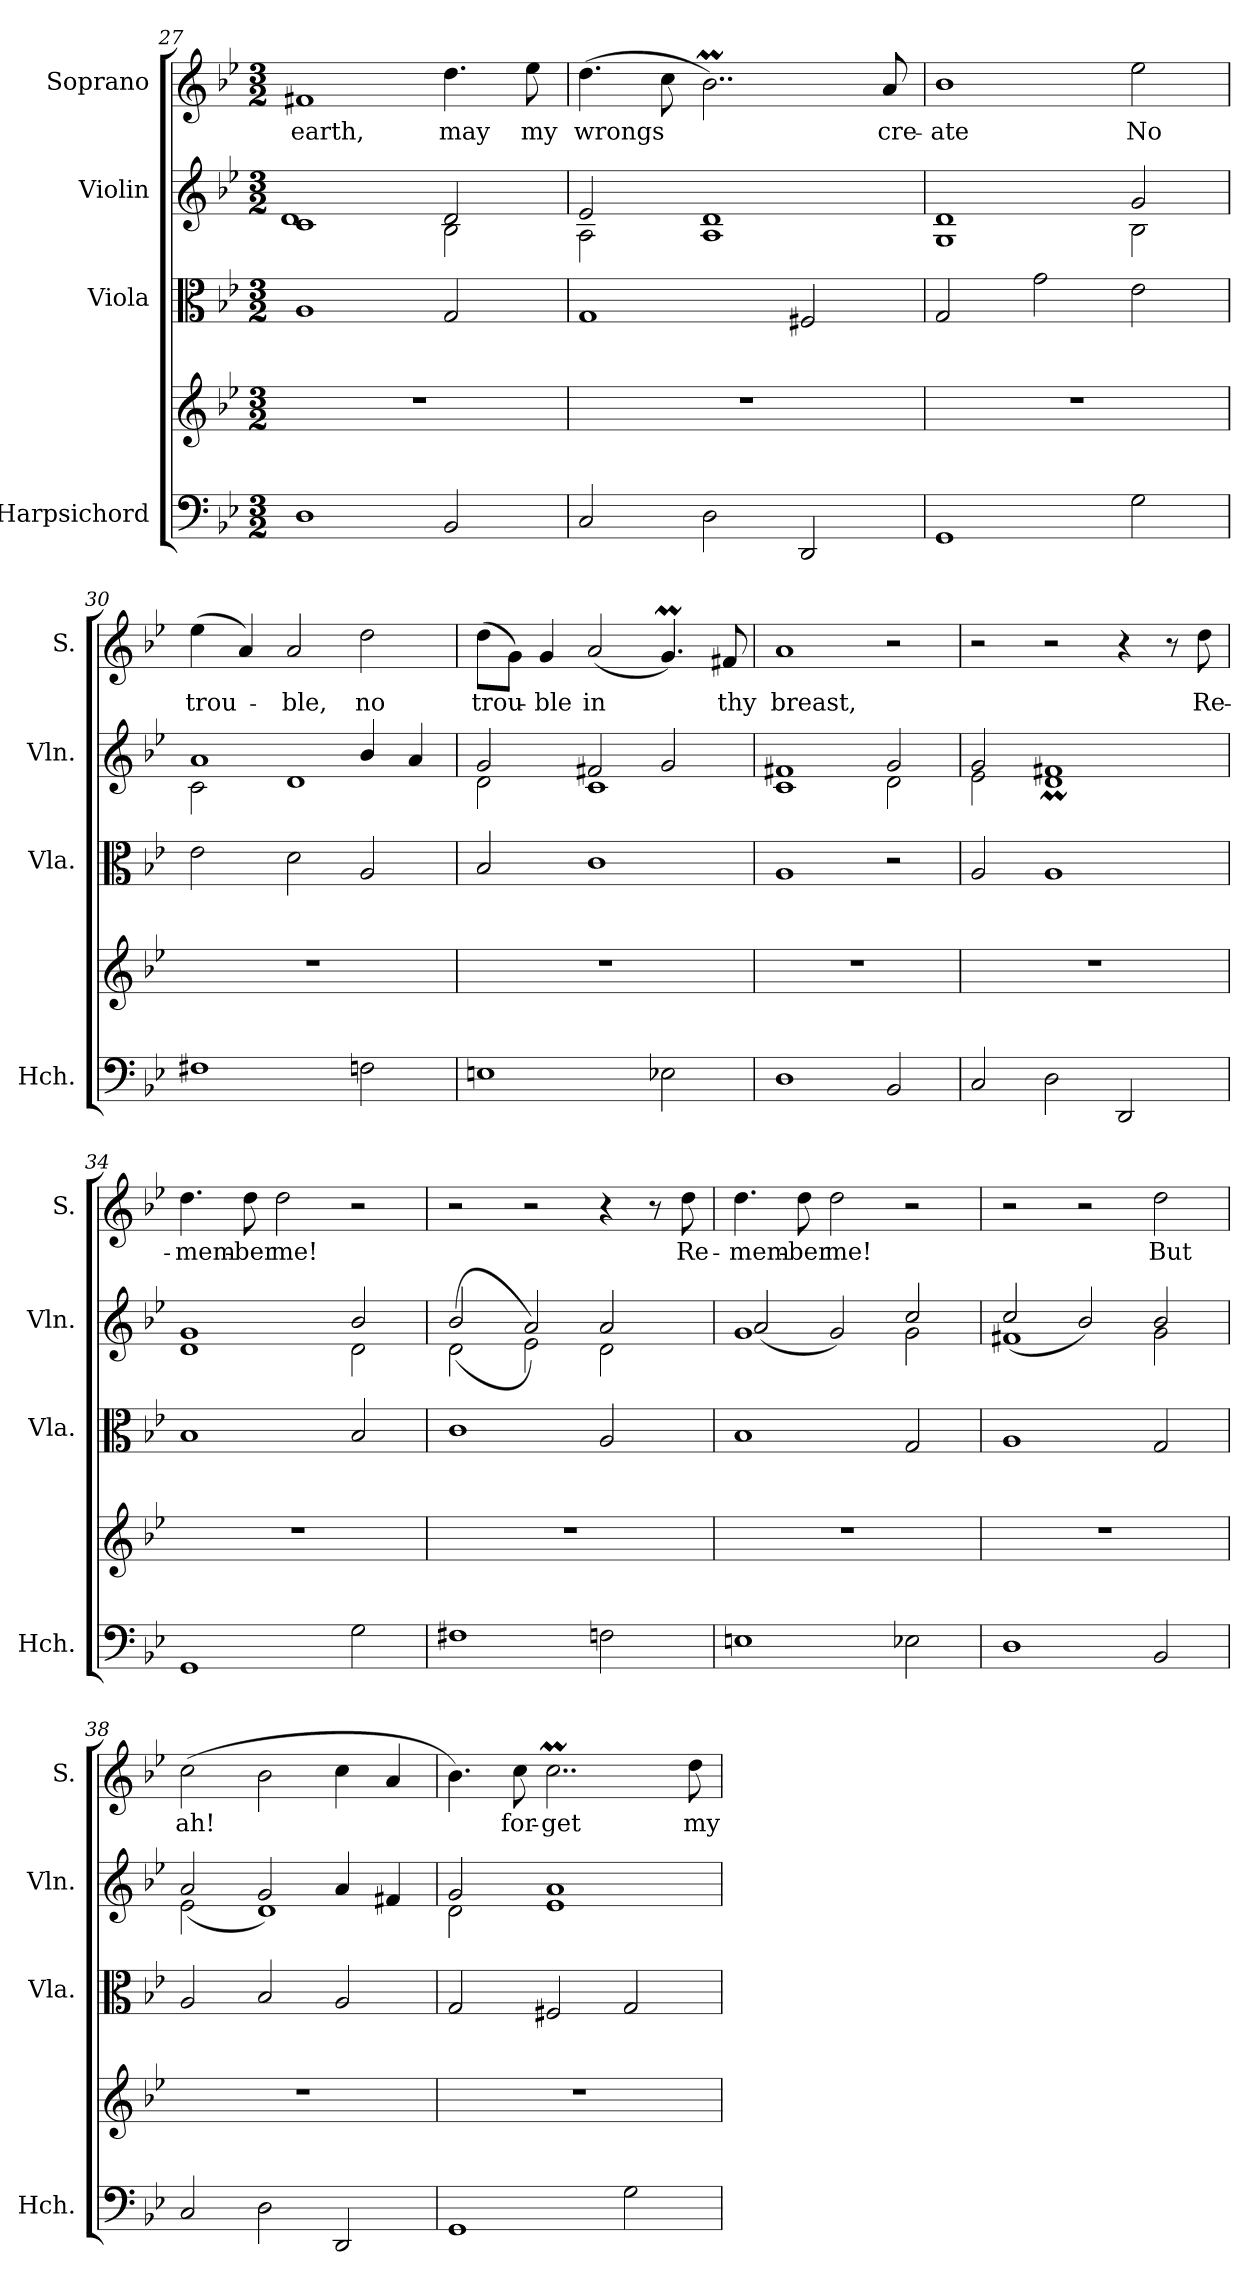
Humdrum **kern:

**kern	**kern	**kern	**kern	**kern	**text
*part4	*part4	*part3	*part2	*part1	*part1
*staff5	*staff4	*staff3	*staff2	*staff1	*staff1
*I"Harpsichord	*	*I"Viola	*I"Violin	*I"Soprano	*
*I'Hch.	*	*I'Vla.	*I'Vln.	*I'S.	*
*clefF4	*clefG2	*clefC3	*clefG2	*clefG2	*
*k[b-e-]	*k[b-e-]	*k[b-e-]	*k[b-e-]	*k[b-e-]	*
*M3/2	*M3/2	*M3/2	*M3/2	*M3/2	*
=27	=27	=27	=27	=27	=27
*	*	*	*^	*	*
!	!	!	!	!	!	!LO:LY:b
1D	1.r	1A	1c	1d	1f#X	earth,
!	!	!	!	!	!	!LO:LY:b
2BB-/	.	2G/	2B-\	2d/	4.dd\	may
!	!	!	!	!	!	!LO:LY:b
.	.	.	.	.	8ee-\	my
=28	=28	=28	=28	=28	=28	=28
!	!	!	!	!	!	!LO:LY:b
2C/	1.r	1G	2A\	2e-/	(>4.dd\	wrongs
.	.	.	.	.	8cc\	.
2D\	.	.	1A	1d	2..b-M\)	.
2DD/	.	2F#X/	.	.	.	.
!	!	!	!	!	!	!LO:LY:b
.	.	.	.	.	8a/	cre-
=29	=29	=29	=29	=29	=29	=29
!	!	!	!	!	!	!LO:LY:b
1GG	1.r	2G/	1G	1d	1b-	-ate
.	.	2g\	.	.	.	.
!	!	!	!	!	!	!LO:LY:b
2G\	.	2e-\	2B-\	2g/	2ee-\	No
!!LO:PB:g=z
=30	=30	=30	=30	=30	=30	=30
!	!	!	!	!	!	!LO:LY:b
1F#X	1.r	2e-\	2c\	1a	(>4ee-\	trou-
.	.	.	.	.	4a/)	.
!	!	!	!	!	!	!LO:LY:b
.	.	2d\	1d	.	2a/	-ble,
!	!	!	!	!	!	!LO:LY:b
2Fn\	.	2A/	.	4b-/	2dd\	no
.	.	.	.	4a/	.	.
=31	=31	=31	=31	=31	=31	=31
!	!	!	!	!	!	!LO:LY:b
1En	1.r	2B-/	2d\	2g/	(>8dd\L	trou-
.	.	.	.	.	8g\J)	.
!	!	!	!	!	!	!LO:LY:b
.	.	.	.	.	4g/	-ble
!	!	!	!	!	!	!LO:LY:b
.	.	1c	1c	2f#X/	(<2a/	in
2E-X\	.	.	.	2g/	4.gM/)	.
!	!	!	!	!	!	!LO:LY:b
.	.	.	.	.	8f#X/	thy
=32	=32	=32	=32	=32	=32	=32
!	!	!	!	!	!	!LO:LY:b
1D	1.r	1A	1c	1f#X	1a	breast,
2BB-/	.	2r	2d\	2g/	2r	.
=33	=33	=33	=33	=33	=33	=33
2C/	1.r	2A/	2e-\	2g/	2r	.
2D\	.	1A	1d	1f#Xm	2r	.
2DD/	.	.	.	.	4r	.
.	.	.	.	.	8r	.
!	!	!	!	!	!	!LO:LY:b
.	.	.	.	.	8dd\	Re-
=34	=34	=34	=34	=34	=34	=34
!	!	!	!	!	!	!LO:LY:b
1GG	1.r	1B-	1d	1g	4.dd\	-mem-
!	!	!	!	!	!	!LO:LY:b
.	.	.	.	.	8dd\	-ber
!	!	!	!	!	!	!LO:LY:b
.	.	.	.	.	2dd\	me!
2G\	.	2B-/	2d\	2b-/	2r	.
!!LO:LB:g=z
=35	=35	=35	=35	=35	=35	=35
1F#X	1.r	1c	(<2d\	(>2b-/	2r	.
.	.	.	2e-\)	2a/)	2r	.
2Fn\	.	2A/	2d\	2a/	4r	.
.	.	.	.	.	8r	.
!	!	!	!	!	!	!LO:LY:b
.	.	.	.	.	8dd\	Re-
=36	=36	=36	=36	=36	=36	=36
!	!	!	!	!	!	!LO:LY:b
1En	1.r	1B-	1g	(>2a/	4.dd\	-mem-
!	!	!	!	!	!	!LO:LY:b
.	.	.	.	.	8dd\	-ber
!	!	!	!	!	!	!LO:LY:b
.	.	.	.	2g/)	2dd\	me!
2E-X\	.	2G/	2g\	2cc/	2r	.
=37	=37	=37	=37	=37	=37	=37
1D	1.r	1A	1f#X	(>2cc/	2r	.
.	.	.	.	2b-/)	2r	.
!	!	!	!	!	!	!LO:LY:b
2BB-/	.	2G/	2g\	2b-/	2dd\	But
=38	=38	=38	=38	=38	=38	=38
!	!	!	!	!	!	!LO:LY:b
2C/	1.r	2A/	2e-\	(>2a/	(>2cc\	ah!
2D\	.	2B-/	1d	2g/)	2b-\	.
2DD/	.	2A/	.	4a/	4cc\	.
.	.	.	.	4f#X/	4a/	.
=39	=39	=39	=39	=39	=39	=39
1GG	1.r	2G/	2d\	2g/	4.b-\)	.
!	!	!	!	!	!	!LO:LY:b
.	.	.	.	.	8cc\	for-
!	!	!	!	!	!	!LO:LY:b
.	.	2F#X/	1e-	1a	2..ccM\	-get
2G\	.	2G/	.	.	.	.
!	!	!	!	!	!	!LO:LY:b
.	.	.	.	.	8dd\	my
*	*	*	*v	*v	*	*
=	=	=	=	=	=
*-	*-	*-	*-	*-	*-
